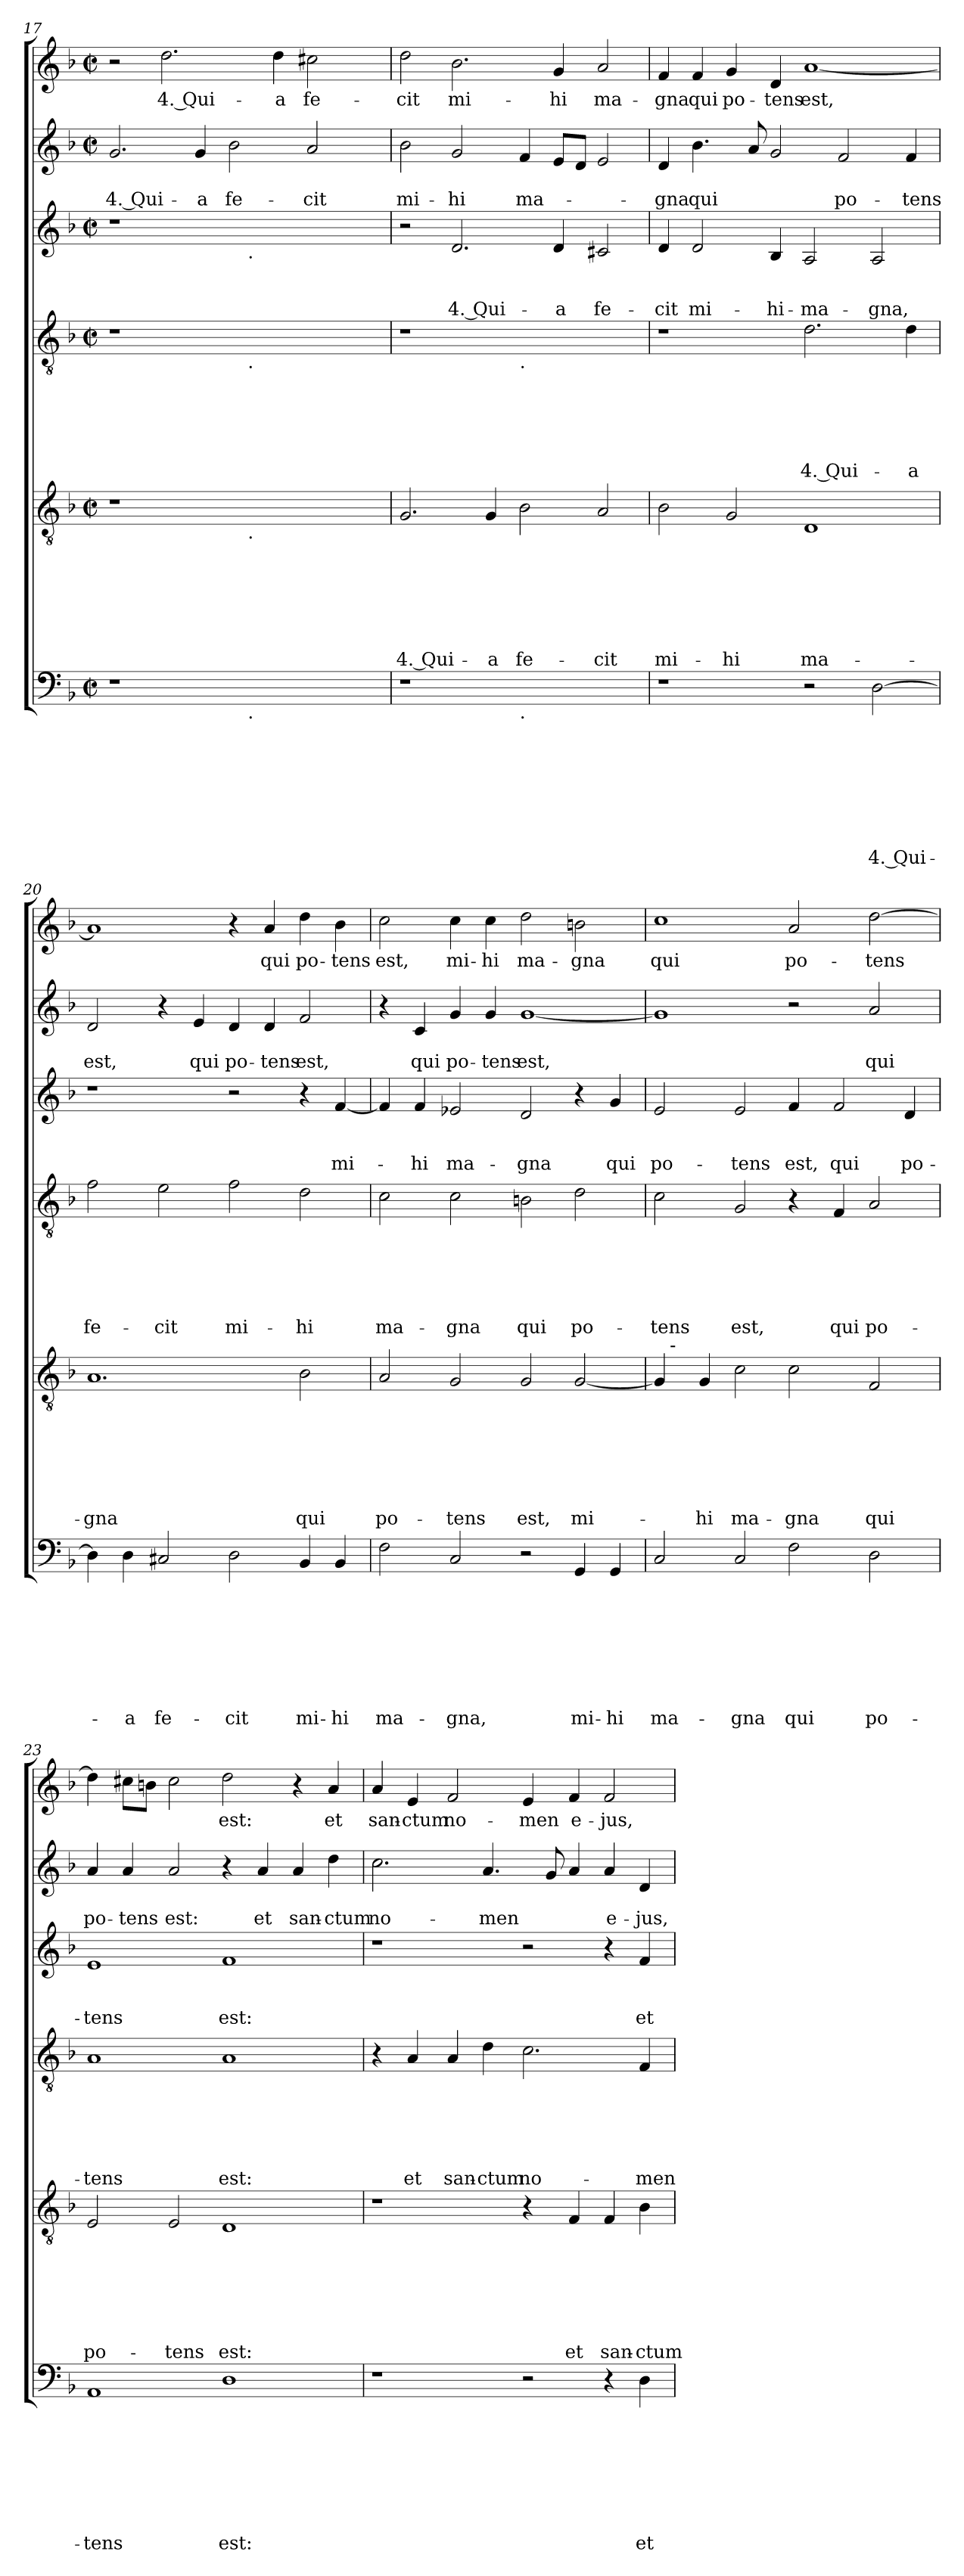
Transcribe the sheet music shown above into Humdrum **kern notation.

**kern	**text	**text	**text	**text	**text	**text	**text	**text	**kern	**text	**text	**text	**text	**text	**text	**text	**kern	**text	**text	**text	**text	**text	**text	**kern	**text	**text	**text	**kern	**text	**text	**kern	**text
*part6	*part6	*part6	*part6	*part6	*part6	*part6	*part6	*part6	*part5	*part5	*part5	*part5	*part5	*part5	*part5	*part5	*part4	*part4	*part4	*part4	*part4	*part4	*part4	*part3	*part3	*part3	*part3	*part2	*part2	*part2	*part1	*part1
*staff6	*staff6	*staff6	*staff6	*staff6	*staff6	*staff6	*staff6	*staff6	*staff5	*staff5	*staff5	*staff5	*staff5	*staff5	*staff5	*staff5	*staff4	*staff4	*staff4	*staff4	*staff4	*staff4	*staff4	*staff3	*staff3	*staff3	*staff3	*staff2	*staff2	*staff2	*staff1	*staff1
!!LO:PB:g=z
*clefF4	*	*	*	*	*	*	*	*	*clefGv2	*	*	*	*	*	*	*	*clefGv2	*	*	*	*	*	*	*clefG2	*	*	*	*clefG2	*	*	*clefG2	*
*k[b-]	*	*	*	*	*	*	*	*	*k[b-]	*	*	*	*	*	*	*	*k[b-]	*	*	*	*	*	*	*k[b-]	*	*	*	*k[b-]	*	*	*k[b-]	*
*F:	*	*	*	*	*	*	*	*	*F:	*	*	*	*	*	*	*	*F:	*	*	*	*	*	*	*F:	*	*	*	*F:	*	*	*F:	*
*M2/2	*	*	*	*	*	*	*	*	*M2/2	*	*	*	*	*	*	*	*M2/2	*	*	*	*	*	*	*M2/2	*	*	*	*M2/2	*	*	*M2/2	*
*met(c|)	*	*	*	*	*	*	*	*	*met(c|)	*	*	*	*	*	*	*	*met(c|)	*	*	*	*	*	*	*met(c|)	*	*	*	*met(c|)	*	*	*met(c|)	*
=17	=17	=17	=17	=17	=17	=17	=17	=17	=17	=17	=17	=17	=17	=17	=17	=17	=17	=17	=17	=17	=17	=17	=17	=17	=17	=17	=17	=17	=17	=17	=17	=17
!	!	!	!	!	!	!	!	!	!	!	!	!	!	!	!	!	!	!	!	!	!	!	!	!	!	!	!	!	!	!LO:LY:b:rj	!	!
1r	.	.	.	.	.	.	.	.	1r	.	.	.	.	.	.	.	1r	.	.	.	.	.	.	1r	.	.	.	2.g/	.	4. Qui-	2r	.
!	!	!	!	!	!	!	!	!	!	!	!	!	!	!	!	!	!	!	!	!	!	!	!	!	!	!	!	!	!	!	!	!LO:LY:b:rj
.	.	.	.	.	.	.	.	.	.	.	.	.	.	.	.	.	.	.	.	.	.	.	.	.	.	.	.	.	.	.	2.dd\	4. Qui-
!	!	!	!	!	!	!	!	!	!	!	!	!	!	!	!	!	!	!	!	!	!	!	!	!	!	!	!	!	!	!LO:LY:b	!	!
.	.	.	.	.	.	.	.	.	.	.	.	.	.	.	.	.	.	.	.	.	.	.	.	.	.	.	.	4g/	.	-a	.	.
!	!	!	!	!	!	!	!	!	!	!	!	!	!	!	!	!	!	!	!	!	!	!	!	!	!	!	!	!	!	!LO:LY:b	!	!
16.ryy	.	.	.	.	.	.	.	.	16.ryy	.	.	.	.	.	.	.	16.ryy	.	.	.	.	.	.	16.ryy	.	.	.	2b-\	.	fe-	.	.
!	!	!	!	!	!	!	!	!	!	!	!	!	!	!	!	!	!	!	!	!	!	!	!	!LO:TX:b:t=.	!	!	!	!	!	!	!	!
!	!	!	!	!	!	!	!	!	!	!	!	!	!	!	!	!	!LO:TX:b:t=.	!	!	!	!	!	!	!	!	!	!	!	!	!	!	!
!	!	!	!	!	!	!	!	!	!LO:TX:b:t=.	!	!	!	!	!	!	!	!	!	!	!	!	!	!	!	!	!	!	!	!	!	!	!
!LO:TX:b:t=.	!	!	!	!	!	!	!	!	!	!	!	!	!	!	!	!	!	!	!	!	!	!	!	!	!	!	!	!	!	!	!	!
2ryy	.	.	.	.	.	.	.	.	2ryy	.	.	.	.	.	.	.	2ryy	.	.	.	.	.	.	2ryy	.	.	.	.	.	.	.	.
!	!	!	!	!	!	!	!	!	!	!	!	!	!	!	!	!	!	!	!	!	!	!	!	!	!	!	!	!	!	!	!	!LO:LY:b
.	.	.	.	.	.	.	.	.	.	.	.	.	.	.	.	.	.	.	.	.	.	.	.	.	.	.	.	.	.	.	4dd\	-a
!	!	!	!	!	!	!	!	!	!	!	!	!	!	!	!	!	!	!	!	!	!	!	!	!	!	!	!	!	!	!LO:LY:b	!	!LO:LY:b
.	.	.	.	.	.	.	.	.	.	.	.	.	.	.	.	.	.	.	.	.	.	.	.	.	.	.	.	2a/	.	-cit	2cc#X\	fe-
4ryy	.	.	.	.	.	.	.	.	4ryy	.	.	.	.	.	.	.	4ryy	.	.	.	.	.	.	4ryy	.	.	.	.	.	.	.	.
8ryy	.	.	.	.	.	.	.	.	8ryy	.	.	.	.	.	.	.	8ryy	.	.	.	.	.	.	8ryy	.	.	.	.	.	.	.	.
32ryy	.	.	.	.	.	.	.	.	32ryy	.	.	.	.	.	.	.	32ryy	.	.	.	.	.	.	32ryy	.	.	.	.	.	.	.	.
=18	=18	=18	=18	=18	=18	=18	=18	=18	=18	=18	=18	=18	=18	=18	=18	=18	=18	=18	=18	=18	=18	=18	=18	=18	=18	=18	=18	=18	=18	=18	=18	=18
!	!	!	!	!	!	!	!	!	!	!	!	!	!	!	!	!LO:LY:b:rj	!	!	!	!	!	!	!	!	!	!	!	!	!	!LO:LY:b	!	!LO:LY:b
1r	.	.	.	.	.	.	.	.	2.G/	.	.	.	.	.	.	4. Qui-	1r	.	.	.	.	.	.	2r	.	.	.	2b-\	.	mi-	2dd\	-cit
!	!	!	!	!	!	!	!	!	!	!	!	!	!	!	!	!	!	!	!	!	!	!	!	!	!	!	!LO:LY:b:rj	!	!	!LO:LY:b:rj	!	!LO:LY:b
.	.	.	.	.	.	.	.	.	.	.	.	.	.	.	.	.	.	.	.	.	.	.	.	2.d/	.	.	4. Qui-	2g/	.	-hi	2.b-\	mi-
!	!	!	!	!	!	!	!	!	!	!	!	!	!	!	!	!LO:LY:b	!	!	!	!	!	!	!	!	!	!	!	!	!	!	!	!
.	.	.	.	.	.	.	.	.	4G/	.	.	.	.	.	.	-a	.	.	.	.	.	.	.	.	.	.	.	.	.	.	.	.
!	!	!	!	!	!	!	!	!	!	!	!	!	!	!	!	!	!LO:TX:b:t=.	!	!	!	!	!	!	!	!	!	!	!	!	!	!	!
!LO:TX:b:t=.	!	!	!	!	!	!	!	!	!	!	!	!	!	!	!	!	!	!	!	!	!	!	!	!	!	!	!	!	!	!	!	!
!	!	!	!	!	!	!	!	!	!	!	!	!	!	!	!	!LO:LY:b	!	!	!	!	!	!	!	!	!	!	!	!	!	!LO:LY:b	!	!
1ryy	.	.	.	.	.	.	.	.	2B-\	.	.	.	.	.	.	fe-	1ryy	.	.	.	.	.	.	.	.	.	.	4f/	.	ma-	.	.
!	!	!	!	!	!	!	!	!	!	!	!	!	!	!	!	!	!	!	!	!	!	!	!	!	!	!	!LO:LY:b	!	!	!	!	!LO:LY:b
.	.	.	.	.	.	.	.	.	.	.	.	.	.	.	.	.	.	.	.	.	.	.	.	4d/	.	.	-a	8e/L	.	.	4g/	-hi
.	.	.	.	.	.	.	.	.	.	.	.	.	.	.	.	.	.	.	.	.	.	.	.	.	.	.	.	8d/J	.	.	.	.
!	!	!	!	!	!	!	!	!	!	!	!	!	!	!	!	!LO:LY:b	!	!	!	!	!	!	!	!	!	!	!LO:LY:b	!	!	!	!	!LO:LY:b
.	.	.	.	.	.	.	.	.	2A/	.	.	.	.	.	.	-cit	.	.	.	.	.	.	.	2c#X/	.	.	fe-	2e/	.	.	2a/	ma-
=19	=19	=19	=19	=19	=19	=19	=19	=19	=19	=19	=19	=19	=19	=19	=19	=19	=19	=19	=19	=19	=19	=19	=19	=19	=19	=19	=19	=19	=19	=19	=19	=19
!	!	!	!	!	!	!	!	!	!	!	!	!	!	!	!	!LO:LY:b	!	!	!	!	!	!	!	!	!	!	!LO:LY:b	!	!	!LO:LY:b	!	!LO:LY:b
1r	.	.	.	.	.	.	.	.	2B-\	.	.	.	.	.	.	mi-	1r	.	.	.	.	.	.	4d/	.	.	-cit	4d/	.	-gna	4f/	-gna
!	!	!	!	!	!	!	!	!	!	!	!	!	!	!	!	!	!	!	!	!	!	!	!	!	!	!	!LO:LY:b	!	!	!LO:LY:b	!	!LO:LY:b
.	.	.	.	.	.	.	.	.	.	.	.	.	.	.	.	.	.	.	.	.	.	.	.	2d/	.	.	mi-	4.b-\	.	qui	4f/	qui
!	!	!	!	!	!	!	!	!	!	!	!	!	!	!	!	!LO:LY:b	!	!	!	!	!	!	!	!	!	!	!	!	!	!	!	!LO:LY:b
.	.	.	.	.	.	.	.	.	2G/	.	.	.	.	.	.	-hi	.	.	.	.	.	.	.	.	.	.	.	.	.	.	4g/	po-
.	.	.	.	.	.	.	.	.	.	.	.	.	.	.	.	.	.	.	.	.	.	.	.	.	.	.	.	8a/	.	.	.	.
!	!	!	!	!	!	!	!	!	!	!	!	!	!	!	!	!	!	!	!	!	!	!	!	!	!	!	!LO:LY:b	!	!	!	!	!LO:LY:b:rj
.	.	.	.	.	.	.	.	.	.	.	.	.	.	.	.	.	.	.	.	.	.	.	.	4B-/	.	.	-hi-	2g/	.	.	4d/	-tens
!	!	!	!	!	!	!	!	!	!	!	!	!	!	!	!	!LO:LY:b	!	!	!	!	!	!	!LO:LY:b:rj	!	!	!	!LO:LY:b	!	!	!	!	!LO:LY:b
2r	.	.	.	.	.	.	.	.	1D	.	.	.	.	.	.	ma-	2.d\	.	.	.	.	.	4. Qui-	2A/	.	.	-ma-	.	.	.	[<1a	est,
!	!	!	!	!	!	!	!	!	!	!	!	!	!	!	!	!	!	!	!	!	!	!	!	!	!	!	!	!	!	!LO:LY:b	!	!
.	.	.	.	.	.	.	.	.	.	.	.	.	.	.	.	.	.	.	.	.	.	.	.	.	.	.	.	2f/	.	po-	.	.
!	!	!	!	!	!	!	!	!LO:LY:b:rj	!	!	!	!	!	!	!	!	!	!	!	!	!	!	!	!	!	!	!LO:LY:b	!	!	!	!	!
[>2D\	.	.	.	.	.	.	.	4. Qui-	.	.	.	.	.	.	.	.	.	.	.	.	.	.	.	2A/	.	.	-gna,	.	.	.	.	.
!	!	!	!	!	!	!	!	!	!	!	!	!	!	!	!	!	!	!	!	!	!	!	!LO:LY:b	!	!	!	!	!	!	!LO:LY:b:rj	!	!
.	.	.	.	.	.	.	.	.	.	.	.	.	.	.	.	.	4d\	.	.	.	.	.	-a	.	.	.	.	4f/	.	-tens	.	.
=20	=20	=20	=20	=20	=20	=20	=20	=20	=20	=20	=20	=20	=20	=20	=20	=20	=20	=20	=20	=20	=20	=20	=20	=20	=20	=20	=20	=20	=20	=20	=20	=20
!	!	!	!	!	!	!	!	!	!	!	!	!	!	!	!	!LO:LY:b	!	!	!	!	!	!	!LO:LY:b	!	!	!	!	!	!	!LO:LY:b	!	!
4D\]	.	.	.	.	.	.	.	.	1.A	.	.	.	.	.	.	-gna	2f\	.	.	.	.	.	fe-	1r	.	.	.	2d/	.	est,	1a]	.
!	!	!	!	!	!	!	!	!LO:LY:b	!	!	!	!	!	!	!	!	!	!	!	!	!	!	!	!	!	!	!	!	!	!	!	!
4D\	.	.	.	.	.	.	.	-a	.	.	.	.	.	.	.	.	.	.	.	.	.	.	.	.	.	.	.	.	.	.	.	.
!	!	!	!	!	!	!	!	!LO:LY:b	!	!	!	!	!	!	!	!	!	!	!	!	!	!	!LO:LY:b	!	!	!	!	!	!	!	!	!
2C#X/	.	.	.	.	.	.	.	fe-	.	.	.	.	.	.	.	.	2e\	.	.	.	.	.	-cit	.	.	.	.	4r	.	.	.	.
!	!	!	!	!	!	!	!	!	!	!	!	!	!	!	!	!	!	!	!	!	!	!	!	!	!	!	!	!	!	!LO:LY:b	!	!
.	.	.	.	.	.	.	.	.	.	.	.	.	.	.	.	.	.	.	.	.	.	.	.	.	.	.	.	4e/	.	qui	.	.
!	!	!	!	!	!	!	!	!LO:LY:b	!	!	!	!	!	!	!	!	!	!	!	!	!	!	!LO:LY:b	!	!	!	!	!	!	!LO:LY:b	!	!
2D\	.	.	.	.	.	.	.	-cit	.	.	.	.	.	.	.	.	2f\	.	.	.	.	.	mi-	2r	.	.	.	4d/	.	po-	4r	.
!	!	!	!	!	!	!	!	!	!	!	!	!	!	!	!	!	!	!	!	!	!	!	!	!	!	!	!	!	!	!LO:LY:b	!	!LO:LY:b
.	.	.	.	.	.	.	.	.	.	.	.	.	.	.	.	.	.	.	.	.	.	.	.	.	.	.	.	4d/	.	-tens	4a/	qui
!	!	!	!	!	!	!	!	!LO:LY:b	!	!	!	!	!	!	!	!LO:LY:b	!	!	!	!	!	!	!LO:LY:b	!	!	!	!	!	!	!LO:LY:b	!	!LO:LY:b
4BB-/	.	.	.	.	.	.	.	mi-	2B-\	.	.	.	.	.	.	qui	2d\	.	.	.	.	.	-hi	4r	.	.	.	2f/	.	est,	4dd\	po-
!	!	!	!	!	!	!	!	!LO:LY:b	!	!	!	!	!	!	!	!	!	!	!	!	!	!	!	!	!	!	!LO:LY:b	!	!	!	!	!LO:LY:b
4BB-/	.	.	.	.	.	.	.	-hi	.	.	.	.	.	.	.	.	.	.	.	.	.	.	.	[<4f/	.	.	mi-	.	.	.	4b-\	-tens
=21	=21	=21	=21	=21	=21	=21	=21	=21	=21	=21	=21	=21	=21	=21	=21	=21	=21	=21	=21	=21	=21	=21	=21	=21	=21	=21	=21	=21	=21	=21	=21	=21
!	!	!	!	!	!	!	!	!LO:LY:b	!	!	!	!	!	!	!	!LO:LY:b	!	!	!	!	!	!	!LO:LY:b	!	!	!	!	!	!	!	!	!LO:LY:b
2F\	.	.	.	.	.	.	.	ma-	2A/	.	.	.	.	.	.	po-	2c\	.	.	.	.	.	ma-	4f/]	.	.	.	4r	.	.	2cc\	est,
!	!	!	!	!	!	!	!	!	!	!	!	!	!	!	!	!	!	!	!	!	!	!	!	!	!	!	!LO:LY:b	!	!	!LO:LY:b	!	!
.	.	.	.	.	.	.	.	.	.	.	.	.	.	.	.	.	.	.	.	.	.	.	.	4f/	.	.	-hi	4c/	.	qui	.	.
!	!	!	!	!	!	!	!	!LO:LY:b	!	!	!	!	!	!	!	!LO:LY:b	!	!	!	!	!	!	!LO:LY:b	!	!	!	!LO:LY:b	!	!	!LO:LY:b	!	!LO:LY:b
2C/	.	.	.	.	.	.	.	-gna,	2G/	.	.	.	.	.	.	-tens	2c\	.	.	.	.	.	-gna	2e-X/	.	.	ma-	4g/	.	po-	4cc\	mi-
!	!	!	!	!	!	!	!	!	!	!	!	!	!	!	!	!	!	!	!	!	!	!	!	!	!	!	!	!	!	!LO:LY:b	!	!LO:LY:b:rj
.	.	.	.	.	.	.	.	.	.	.	.	.	.	.	.	.	.	.	.	.	.	.	.	.	.	.	.	4g/	.	-tens	4cc\	-hi
!	!	!	!	!	!	!	!	!	!	!	!	!	!	!	!	!LO:LY:b	!	!	!	!	!	!	!LO:LY:b	!	!	!	!LO:LY:b	!	!	!LO:LY:b	!	!LO:LY:b
2r	.	.	.	.	.	.	.	.	2G/	.	.	.	.	.	.	est,	2Bn\	.	.	.	.	.	qui	2d/	.	.	-gna	[<1g	.	est,	2dd\	ma-
!	!	!	!	!	!	!	!	!LO:LY:b	!	!	!	!	!	!	!	!LO:LY:b	!	!	!	!	!	!	!LO:LY:b	!	!	!	!	!	!	!	!	!LO:LY:b:rj
4GG/	.	.	.	.	.	.	.	mi-	[<2G/	.	.	.	.	.	.	mi-	2d\	.	.	.	.	.	po-	4r	.	.	.	.	.	.	2bn\	-gna
!	!	!	!	!	!	!	!	!LO:LY:b:rj	!	!	!	!	!	!	!	!	!	!	!	!	!	!	!	!	!	!	!LO:LY:b	!	!	!	!	!
4GG/	.	.	.	.	.	.	.	-hi	.	.	.	.	.	.	.	.	.	.	.	.	.	.	.	4g/	.	.	qui	.	.	.	.	.
!!LO:LB:g=z
=22	=22	=22	=22	=22	=22	=22	=22	=22	=22	=22	=22	=22	=22	=22	=22	=22	=22	=22	=22	=22	=22	=22	=22	=22	=22	=22	=22	=22	=22	=22	=22	=22
!	!	!	!	!	!	!	!	!LO:LY:b	!	!	!	!	!	!	!	!	!	!	!	!	!	!	!LO:LY:b	!	!	!	!LO:LY:b	!	!	!	!	!LO:LY:b
*	*	*	*	*	*	*	*	*	*^	*	*	*	*	*	*	*	*	*	*	*	*	*	*	*	*	*	*	*	*	*	*	*
2C/	.	.	.	.	.	.	.	ma-	4G/]	16ryy	.	.	.	.	.	.	.	2c\	.	.	.	.	.	-tens	2e/	.	.	po-	1g]	.	.	1cc	qui
!	!	!	!	!	!	!	!	!	!	!LO:TX:a:t=-	!	!	!	!	!	!	!	!	!	!	!	!	!	!	!	!	!	!	!	!	!	!	!
.	.	.	.	.	.	.	.	.	.	1ryy	.	.	.	.	.	.	.	.	.	.	.	.	.	.	.	.	.	.	.	.	.	.	.
!	!	!	!	!	!	!	!	!	!	!	!	!	!	!	!	!	!LO:LY:b	!	!	!	!	!	!	!	!	!	!	!	!	!	!	!	!
.	.	.	.	.	.	.	.	.	4G/	.	.	.	.	.	.	.	-hi	.	.	.	.	.	.	.	.	.	.	.	.	.	.	.	.
!	!	!	!	!	!	!	!	!LO:LY:b	!	!	!	!	!	!	!	!	!LO:LY:b	!	!	!	!	!	!	!LO:LY:b	!	!	!	!LO:LY:b	!	!	!	!	!
2C/	.	.	.	.	.	.	.	-gna	2c\	.	.	.	.	.	.	.	ma-	2G/	.	.	.	.	.	est,	2e/	.	.	-tens	.	.	.	.	.
!	!	!	!	!	!	!	!	!LO:LY:b	!	!	!	!	!	!	!	!	!LO:LY:b	!	!	!	!	!	!	!	!	!	!	!LO:LY:b	!	!	!	!	!LO:LY:b
2F\	.	.	.	.	.	.	.	qui	2c\	.	.	.	.	.	.	.	-gna	4r	.	.	.	.	.	.	4f/	.	.	est,	2r	.	.	2a/	po-
.	.	.	.	.	.	.	.	.	.	2...ryy	.	.	.	.	.	.	.	.	.	.	.	.	.	.	.	.	.	.	.	.	.	.	.
!	!	!	!	!	!	!	!	!	!	!	!	!	!	!	!	!	!	!	!	!	!	!	!	!LO:LY:b	!	!	!	!LO:LY:b	!	!	!	!	!
.	.	.	.	.	.	.	.	.	.	.	.	.	.	.	.	.	.	4F/	.	.	.	.	.	qui	2f/	.	.	qui	.	.	.	.	.
!	!	!	!	!	!	!	!	!LO:LY:b	!	!	!	!	!	!	!	!	!LO:LY:b	!	!	!	!	!	!	!LO:LY:b	!	!	!	!	!	!	!LO:LY:b	!	!LO:LY:b
2D\	.	.	.	.	.	.	.	po-	2F/	.	.	.	.	.	.	.	qui	2A/	.	.	.	.	.	po-	.	.	.	.	2a/	.	qui	[>2dd\	-tens
!	!	!	!	!	!	!	!	!	!	!	!	!	!	!	!	!	!	!	!	!	!	!	!	!	!	!	!	!LO:LY:b	!	!	!	!	!
.	.	.	.	.	.	.	.	.	.	.	.	.	.	.	.	.	.	.	.	.	.	.	.	.	4d/	.	.	po-	.	.	.	.	.
=23	=23	=23	=23	=23	=23	=23	=23	=23	=23	=23	=23	=23	=23	=23	=23	=23	=23	=23	=23	=23	=23	=23	=23	=23	=23	=23	=23	=23	=23	=23	=23	=23	=23
!	!	!	!	!	!	!	!	!LO:LY:b	!	!	!	!	!	!	!	!	!LO:LY:b	!	!	!	!	!	!	!LO:LY:b	!	!	!	!LO:LY:b	!	!	!LO:LY:b	!	!
*	*	*	*	*	*	*	*	*	*v	*v	*	*	*	*	*	*	*	*	*	*	*	*	*	*	*	*	*	*	*	*	*	*	*
1AA	.	.	.	.	.	.	.	-tens	2E/	.	.	.	.	.	.	po-	1A	.	.	.	.	.	-tens	1e	.	.	-tens	4a/	.	po-	4dd\]	.
!	!	!	!	!	!	!	!	!	!	!	!	!	!	!	!	!	!	!	!	!	!	!	!	!	!	!	!	!	!	!LO:LY:b	!	!
.	.	.	.	.	.	.	.	.	.	.	.	.	.	.	.	.	.	.	.	.	.	.	.	.	.	.	.	4a/	.	-tens	8cc#\L	.
.	.	.	.	.	.	.	.	.	.	.	.	.	.	.	.	.	.	.	.	.	.	.	.	.	.	.	.	.	.	.	8b\J	.
!	!	!	!	!	!	!	!	!	!	!	!	!	!	!	!	!LO:LY:b	!	!	!	!	!	!	!	!	!	!	!	!	!	!LO:LY:b	!	!
.	.	.	.	.	.	.	.	.	2E/	.	.	.	.	.	.	-tens	.	.	.	.	.	.	.	.	.	.	.	2a/	.	est:	2cc#\	.
!	!	!	!	!	!	!	!	!LO:LY:b	!	!	!	!	!	!	!	!LO:LY:b	!	!	!	!	!	!	!LO:LY:b	!	!	!	!LO:LY:b	!	!	!	!	!LO:LY:b
1D	.	.	.	.	.	.	.	est:	1D	.	.	.	.	.	.	est:	1A	.	.	.	.	.	est:	1f	.	.	est:	4r	.	.	2dd\	est:
!	!	!	!	!	!	!	!	!	!	!	!	!	!	!	!	!	!	!	!	!	!	!	!	!	!	!	!	!	!	!LO:LY:b	!	!
.	.	.	.	.	.	.	.	.	.	.	.	.	.	.	.	.	.	.	.	.	.	.	.	.	.	.	.	4a/	.	et	.	.
!	!	!	!	!	!	!	!	!	!	!	!	!	!	!	!	!	!	!	!	!	!	!	!	!	!	!	!	!	!	!LO:LY:b	!	!
.	.	.	.	.	.	.	.	.	.	.	.	.	.	.	.	.	.	.	.	.	.	.	.	.	.	.	.	4a/	.	san-	4r	.
!	!	!	!	!	!	!	!	!	!	!	!	!	!	!	!	!	!	!	!	!	!	!	!	!	!	!	!	!	!	!LO:LY:b	!	!LO:LY:b
.	.	.	.	.	.	.	.	.	.	.	.	.	.	.	.	.	.	.	.	.	.	.	.	.	.	.	.	4dd\	.	-ctum	4a/	et
=24	=24	=24	=24	=24	=24	=24	=24	=24	=24	=24	=24	=24	=24	=24	=24	=24	=24	=24	=24	=24	=24	=24	=24	=24	=24	=24	=24	=24	=24	=24	=24	=24
!	!	!	!	!	!	!	!	!	!	!	!	!	!	!	!	!	!	!	!	!	!	!	!	!	!	!	!	!	!	!LO:LY:b	!	!LO:LY:b
1r	.	.	.	.	.	.	.	.	1r	.	.	.	.	.	.	.	4r	.	.	.	.	.	.	1r	.	.	.	2.cc\	.	no-	4a/	san-
!	!	!	!	!	!	!	!	!	!	!	!	!	!	!	!	!	!	!	!	!	!	!	!LO:LY:b	!	!	!	!	!	!	!	!	!LO:LY:b
.	.	.	.	.	.	.	.	.	.	.	.	.	.	.	.	.	4A/	.	.	.	.	.	et	.	.	.	.	.	.	.	4e/	-ctum
!	!	!	!	!	!	!	!	!	!	!	!	!	!	!	!	!	!	!	!	!	!	!	!LO:LY:b	!	!	!	!	!	!	!	!	!LO:LY:b
.	.	.	.	.	.	.	.	.	.	.	.	.	.	.	.	.	4A/	.	.	.	.	.	san-	.	.	.	.	.	.	.	2f/	no-
!	!	!	!	!	!	!	!	!	!	!	!	!	!	!	!	!	!	!	!	!	!	!	!LO:LY:b	!	!	!	!	!	!	!LO:LY:b	!	!
.	.	.	.	.	.	.	.	.	.	.	.	.	.	.	.	.	4d\	.	.	.	.	.	-ctum	.	.	.	.	4.a/	.	-men	.	.
!	!	!	!	!	!	!	!	!	!	!	!	!	!	!	!	!	!	!	!	!	!	!	!LO:LY:b	!	!	!	!	!	!	!	!	!LO:LY:b
2r	.	.	.	.	.	.	.	.	4r	.	.	.	.	.	.	.	2.c\	.	.	.	.	.	no-	2r	.	.	.	.	.	.	4e/	-men
.	.	.	.	.	.	.	.	.	.	.	.	.	.	.	.	.	.	.	.	.	.	.	.	.	.	.	.	8g/	.	.	.	.
!	!	!	!	!	!	!	!	!	!	!	!	!	!	!	!	!LO:LY:b	!	!	!	!	!	!	!	!	!	!	!	!	!	!	!	!LO:LY:b
.	.	.	.	.	.	.	.	.	4F/	.	.	.	.	.	.	et	.	.	.	.	.	.	.	.	.	.	.	4a/	.	.	4f/	e-
!	!	!	!	!	!	!	!	!	!	!	!	!	!	!	!	!LO:LY:b	!	!	!	!	!	!	!	!	!	!	!	!	!	!LO:LY:b	!	!LO:LY:b
4r	.	.	.	.	.	.	.	.	4F/	.	.	.	.	.	.	san-	.	.	.	.	.	.	.	4r	.	.	.	4a/	.	e-	2f/	-jus,
!	!	!	!	!	!	!	!	!LO:LY:b	!	!	!	!	!	!	!	!LO:LY:b	!	!	!	!	!	!	!LO:LY:b	!	!	!	!LO:LY:b	!	!	!LO:LY:b	!	!
4D\	.	.	.	.	.	.	.	et	4B-\	.	.	.	.	.	.	-ctum	4F/	.	.	.	.	.	-men	4f/	.	.	et	4d/	.	-jus,	.	.
=	=	=	=	=	=	=	=	=	=	=	=	=	=	=	=	=	=	=	=	=	=	=	=	=	=	=	=	=	=	=	=	=
*-	*-	*-	*-	*-	*-	*-	*-	*-	*-	*-	*-	*-	*-	*-	*-	*-	*-	*-	*-	*-	*-	*-	*-	*-	*-	*-	*-	*-	*-	*-	*-	*-
